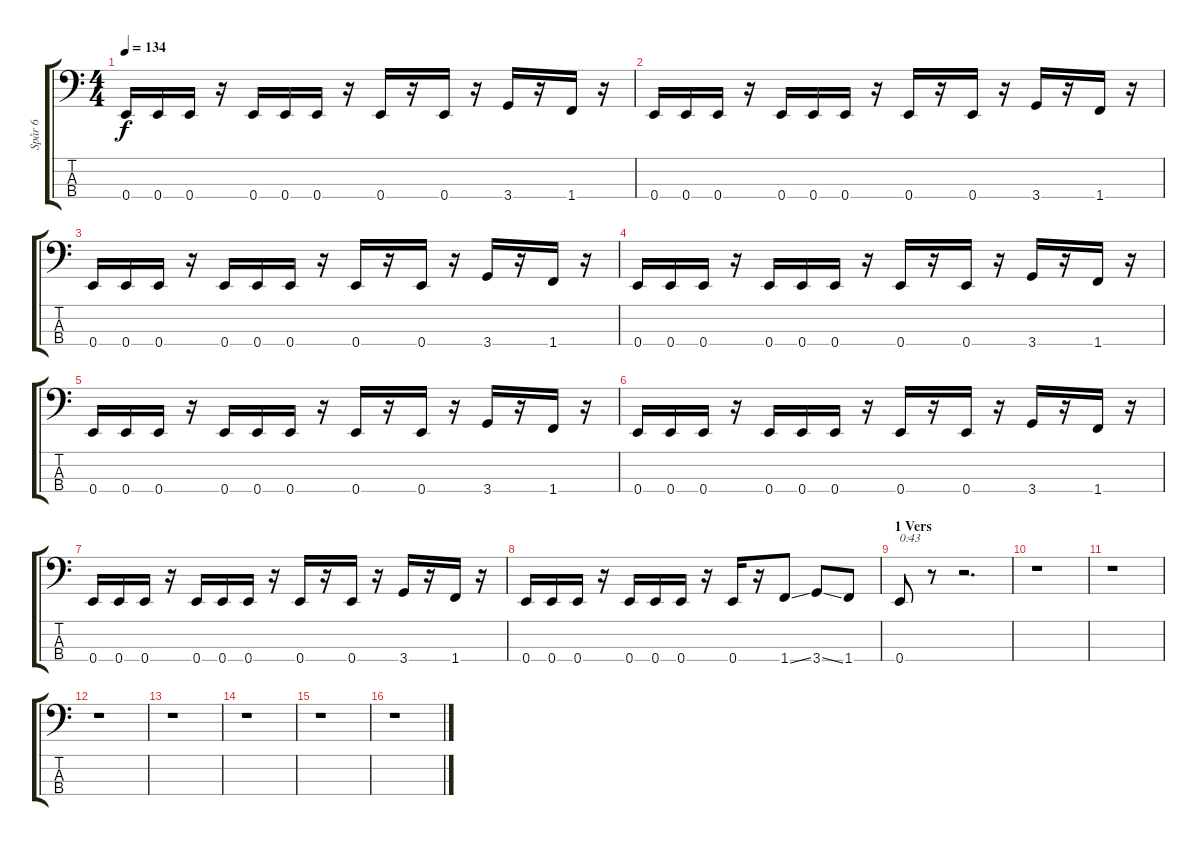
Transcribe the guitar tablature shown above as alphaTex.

\track ("Spår 6" "Spår 6") {instrument electricbassfinger}
\staff {score tabs}
\tuning (G2 D2 A1 E1) {hide}
\ts (4 4)
\tempo 134
\clef f4
\ks c
0.4.16{dy f} 0.4.16 0.4.16 r.16 0.4.16 0.4.16 0.4.16 r.16 0.4.16 r.16 0.4.16 r.16 3.4.16 r.16 1.4.16 r.16 |
0.4.16 0.4.16 0.4.16 r.16 0.4.16 0.4.16 0.4.16 r.16 0.4.16 r.16 0.4.16 r.16 3.4.16 r.16 1.4.16 r.16 |
0.4.16 0.4.16 0.4.16 r.16 0.4.16 0.4.16 0.4.16 r.16 0.4.16 r.16 0.4.16 r.16 3.4.16 r.16 1.4.16 r.16 |
0.4.16 0.4.16 0.4.16 r.16 0.4.16 0.4.16 0.4.16 r.16 0.4.16 r.16 0.4.16 r.16 3.4.16 r.16 1.4.16 r.16 |
0.4.16 0.4.16 0.4.16 r.16 0.4.16 0.4.16 0.4.16 r.16 0.4.16 r.16 0.4.16 r.16 3.4.16 r.16 1.4.16 r.16 |
0.4.16 0.4.16 0.4.16 r.16 0.4.16 0.4.16 0.4.16 r.16 0.4.16 r.16 0.4.16 r.16 3.4.16 r.16 1.4.16 r.16 |
0.4.16 0.4.16 0.4.16 r.16 0.4.16 0.4.16 0.4.16 r.16 0.4.16 r.16 0.4.16 r.16 3.4.16 r.16 1.4.16 r.16 |
0.4.16 0.4.16 0.4.16 r.16 0.4.16 0.4.16 0.4.16 r.16 0.4.16 r.16 1.4{ss}.8 3.4{ss}.8 1.4.8 |
\section ("" "1 Vers")
0.4.8{txt "0:43"} r.8 r.2{d} |
r.1 |
r.1 |
r.1 |
r.1 |
r.1 |
r.1 |
r.1
